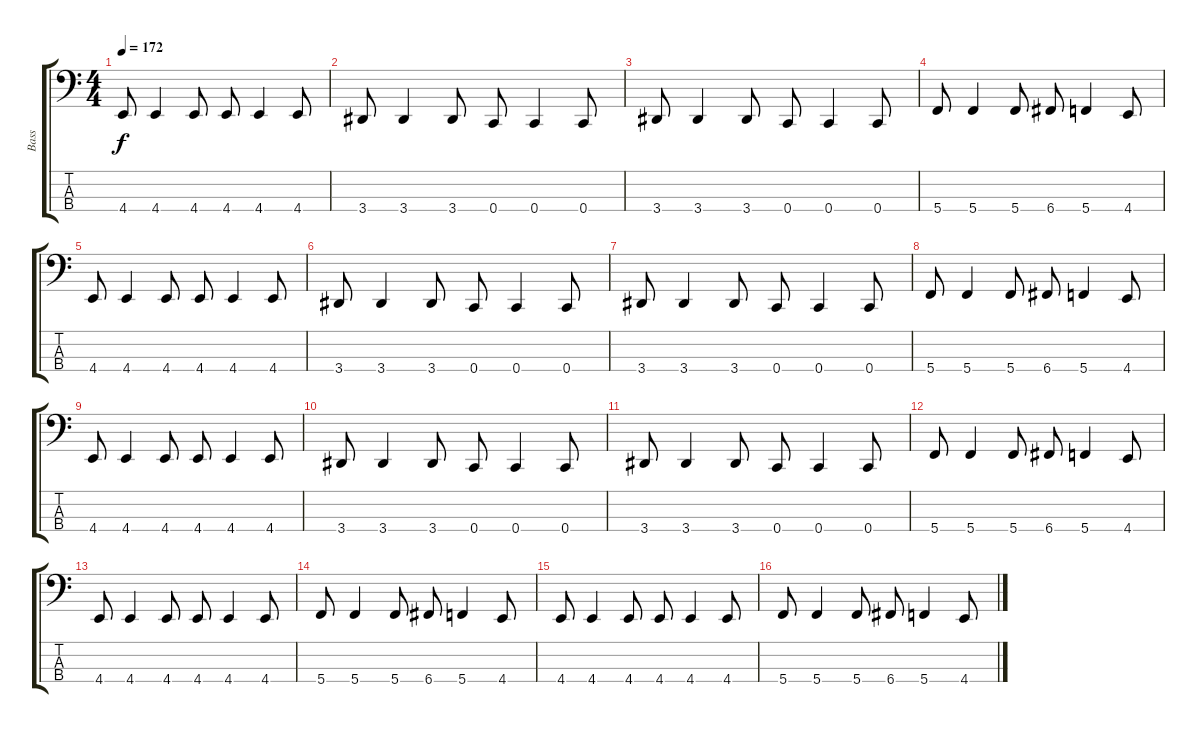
\track ("Bass" "Bass") {instrument electricbasspick}
\staff {score tabs}
\tuning (F2 C2 G1 C1) {hide}
\ts (4 4)
\tempo 172
\clef f4
\ks c
4.4.8{dy f} 4.4.4 4.4.8 4.4.8 4.4.4 4.4.8 |
3.4.8 3.4.4 3.4.8 0.4.8 0.4.4 0.4.8 |
3.4.8 3.4.4 3.4.8 0.4.8 0.4.4 0.4.8 |
5.4.8 5.4.4 5.4.8 6.4.8 5.4.4 4.4.8 |
4.4.8 4.4.4 4.4.8 4.4.8 4.4.4 4.4.8 |
3.4.8 3.4.4 3.4.8 0.4.8 0.4.4 0.4.8 |
3.4.8 3.4.4 3.4.8 0.4.8 0.4.4 0.4.8 |
5.4.8 5.4.4 5.4.8 6.4.8 5.4.4 4.4.8 |
4.4.8 4.4.4 4.4.8 4.4.8 4.4.4 4.4.8 |
3.4.8 3.4.4 3.4.8 0.4.8 0.4.4 0.4.8 |
3.4.8 3.4.4 3.4.8 0.4.8 0.4.4 0.4.8 |
5.4.8 5.4.4 5.4.8 6.4.8 5.4.4 4.4.8 |
4.4.8 4.4.4 4.4.8 4.4.8 4.4.4 4.4.8 |
5.4.8 5.4.4 5.4.8 6.4.8 5.4.4 4.4.8 |
4.4.8 4.4.4 4.4.8 4.4.8 4.4.4 4.4.8 |
5.4.8 5.4.4 5.4.8 6.4.8 5.4.4 4.4.8
